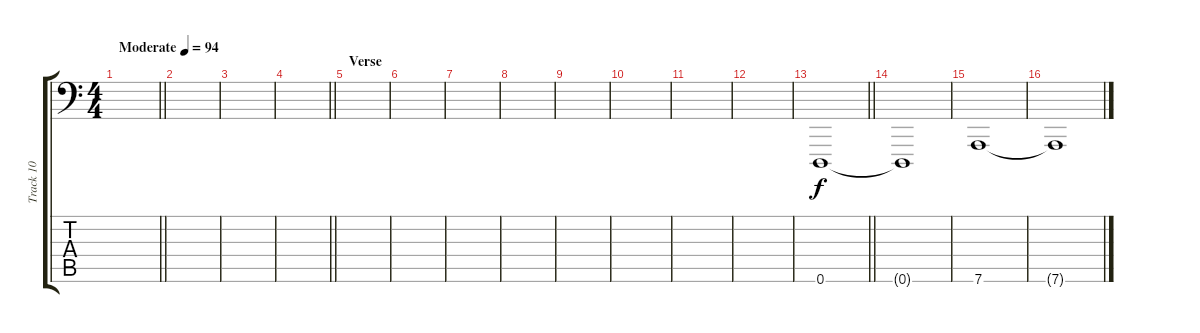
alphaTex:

\track ("Track 10" "Track 10") {instrument lead1square}
\staff {score tabs}
\tuning (D4 A3 F3 C3 G2 D1) {hide}
\ts (4 4)
\tempo (94 "Moderate")
\clef f4
\barLineRight lightlight
\ks c
|
|
|
\barLineRight lightlight
|
\section ("" "Verse")
|
|
|
|
|
|
|
|
\barLineRight lightlight
0.6.1 |
0.6{t}.1 |
7.6.1 |
7.6{t}.1
